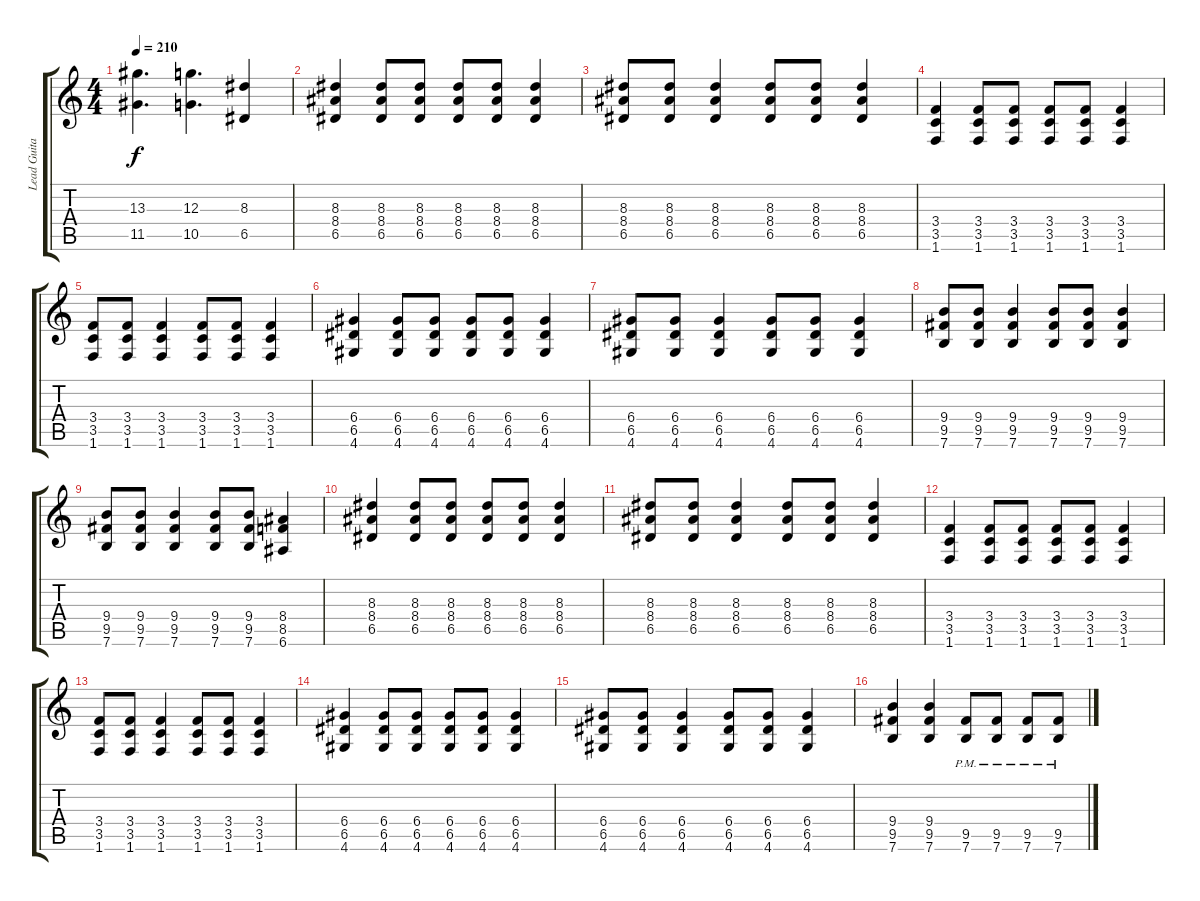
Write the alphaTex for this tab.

\track ("Lead Guitar  " "Lead Guita") {instrument overdrivenguitar}
\staff {score tabs}
\tuning (E4 B3 G3 D3 A2 E2) {hide}
\ts (4 4)
\tempo 210
\clef g2
\ks c
(13.3 11.5).4{d dy f} (12.3 10.5).4{d} (8.3 6.5).4 |
(8.3 8.4 6.5).4 (8.3 8.4 6.5).8 (8.3 8.4 6.5).8 (8.3 8.4 6.5).8 (8.3 8.4 6.5).8 (8.3 8.4 6.5).4 |
(8.3 8.4 6.5).8 (8.3 8.4 6.5).8 (8.3 8.4 6.5).4 (8.3 8.4 6.5).8 (8.3 8.4 6.5).8 (8.3 8.4 6.5).4 |
(3.4 3.5 1.6).4 (3.4 3.5 1.6).8 (3.4 3.5 1.6).8 (3.4 3.5 1.6).8 (3.4 3.5 1.6).8 (3.4 3.5 1.6).4 |
(3.4 3.5 1.6).8 (3.4 3.5 1.6).8 (3.4 3.5 1.6).4 (3.4 3.5 1.6).8 (3.4 3.5 1.6).8 (3.4 3.5 1.6).4 |
(6.4 6.5 4.6).4 (6.4 6.5 4.6).8 (6.4 6.5 4.6).8 (6.4 6.5 4.6).8 (6.4 6.5 4.6).8 (6.4 6.5 4.6).4 |
(6.4 6.5 4.6).8 (6.4 6.5 4.6).8 (6.4 6.5 4.6).4 (6.4 6.5 4.6).8 (6.4 6.5 4.6).8 (6.4 6.5 4.6).4 |
(9.4 9.5 7.6).8 (9.4 9.5 7.6).8 (9.4 9.5 7.6).4 (9.4 9.5 7.6).8 (9.4 9.5 7.6).8 (9.4 9.5 7.6).4 |
(9.4 9.5 7.6).8 (9.4 9.5 7.6).8 (9.4 9.5 7.6).4 (9.4 9.5 7.6).8 (9.4 9.5 7.6).8 (8.4 8.5 6.6).4 |
(8.3 8.4 6.5).4 (8.3 8.4 6.5).8 (8.3 8.4 6.5).8 (8.3 8.4 6.5).8 (8.3 8.4 6.5).8 (8.3 8.4 6.5).4 |
(8.3 8.4 6.5).8 (8.3 8.4 6.5).8 (8.3 8.4 6.5).4 (8.3 8.4 6.5).8 (8.3 8.4 6.5).8 (8.3 8.4 6.5).4 |
(3.4 3.5 1.6).4 (3.4 3.5 1.6).8 (3.4 3.5 1.6).8 (3.4 3.5 1.6).8 (3.4 3.5 1.6).8 (3.4 3.5 1.6).4 |
(3.4 3.5 1.6).8 (3.4 3.5 1.6).8 (3.4 3.5 1.6).4 (3.4 3.5 1.6).8 (3.4 3.5 1.6).8 (3.4 3.5 1.6).4 |
(6.4 6.5 4.6).4 (6.4 6.5 4.6).8 (6.4 6.5 4.6).8 (6.4 6.5 4.6).8 (6.4 6.5 4.6).8 (6.4 6.5 4.6).4 |
(6.4 6.5 4.6).8 (6.4 6.5 4.6).8 (6.4 6.5 4.6).4 (6.4 6.5 4.6).8 (6.4 6.5 4.6).8 (6.4 6.5 4.6).4 |
(9.4 9.5 7.6).4 (9.4 9.5 7.6).4 (9.5{pm} 7.6{pm}).8 (9.5{pm} 7.6{pm}).8 (9.5{pm} 7.6{pm}).8 (9.5{pm} 7.6{pm}).8
